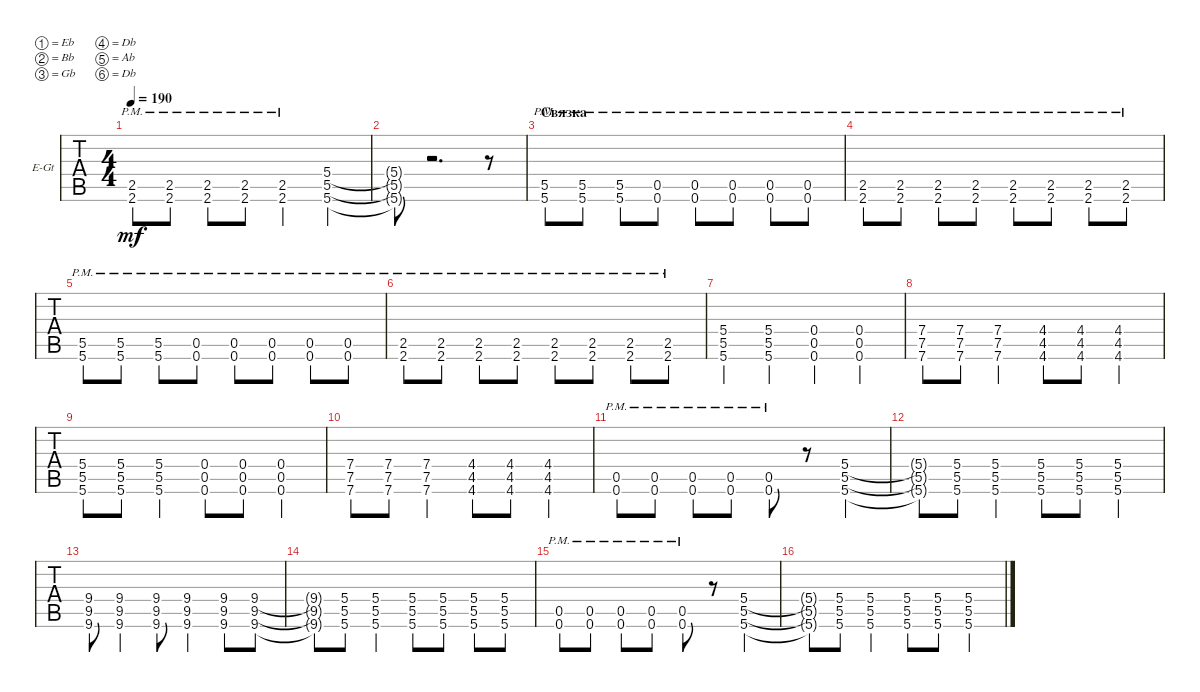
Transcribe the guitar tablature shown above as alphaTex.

\defaultSystemsLayout 4
\bracketExtendMode groupsimilarinstruments
\firstSystemTrackNameOrientation horizontal
\otherSystemsTrackNameOrientation horizontal
\track ("Electric Guitar" "E-Gt") {instrument distortionguitar}
\staff {tabs}
\tuning (Eb4 Bb3 Gb3 Db3 Ab2 Db2)
\ts (4 4)
\tempo 190
\clef g2
\ks c
(2.6{pm} 2.5{pm}).8{dy mf} (2.6{pm} 2.5{pm}).8 (2.6{pm} 2.5{pm}).8 (2.6{pm} 2.5{pm}).8 (2.6{pm} 2.5{pm}).4 (5.6 5.5 5.4).4 |
(5.6{t} 5.5{t} 5.4{t}).8 r.2{d} r.8 |
\section ("" "Связка")
(5.6{pm} 5.5{pm}).8 (5.6{pm} 5.5{pm}).8 (5.6{pm} 5.5{pm}).8 (0.6{pm} 0.5{pm}).8 (0.6{pm} 0.5{pm}).8 (0.6{pm} 0.5{pm}).8 (0.6{pm} 0.5{pm}).8 (0.6{pm} 0.5{pm}).8 |
(2.5{pm} 2.6{pm}).8 (2.6{pm} 2.5{pm}).8 (2.6{pm} 2.5{pm}).8 (2.6{pm} 2.5{pm}).8 (2.6{pm} 2.5{pm}).8 (2.6{pm} 2.5{pm}).8 (2.6{pm} 2.5{pm}).8 (2.6{pm} 2.5{pm}).8 |
(5.6{pm} 5.5{pm}).8 (5.6{pm} 5.5{pm}).8 (5.6{pm} 5.5{pm}).8 (0.6{pm} 0.5{pm}).8 (0.6{pm} 0.5{pm}).8 (0.6{pm} 0.5{pm}).8 (0.6{pm} 0.5{pm}).8 (0.6{pm} 0.5{pm}).8 |
(2.5{pm} 2.6{pm}).8 (2.6{pm} 2.5{pm}).8 (2.6{pm} 2.5{pm}).8 (2.6{pm} 2.5{pm}).8 (2.6{pm} 2.5{pm}).8 (2.6{pm} 2.5{pm}).8 (2.6{pm} 2.5{pm}).8 (2.6{pm} 2.5{pm}).8 |
(5.6 5.5 5.4).4 (5.6 5.4 5.5).4 (0.5 0.4 0.6).4 (0.5 0.4 0.6).4 |
(7.6 7.5 7.4).8 (7.4 7.5 7.6).8 (7.6 7.5 7.4).4 (4.6 4.5 4.4).8 (4.6 4.5 4.4).8 (4.6 4.5 4.4).4 |
(5.6 5.5 5.4).8 (5.6 5.5 5.4).8 (5.6 5.4 5.5).4 (0.5 0.4 0.6).8 (0.5 0.4 0.6).8 (0.5 0.4 0.6).4 |
(7.6 7.5 7.4).8 (7.4 7.5 7.6).8 (7.6 7.5 7.4).4 (4.6 4.5 4.4).8 (4.6 4.5 4.4).8 (4.6 4.5 4.4).4 |
(0.5{pm} 0.6{pm}).8 (0.5{pm} 0.6{pm}).8 (0.5{pm} 0.6{pm}).8 (0.5{pm} 0.6{pm}).8 (0.5{pm} 0.6{pm}).8 r.8 (5.4 5.5 5.6).4 |
(5.6{t} 5.5{t} 5.4{t}).8 (5.6 5.5 5.4).8 (5.6 5.5 5.4).4 (5.6 5.5 5.4).8 (5.6 5.5 5.4).8 (5.6 5.5 5.4).4 |
(9.6 9.5 9.4).8 (9.4 9.5 9.6).4 (9.6 9.5 9.4).8 (9.4 9.5 9.6).4 (9.6 9.5 9.4).8 (9.4 9.5 9.6).8 |
(9.4{t} 9.5{t} 9.6{t}).8 (5.6 5.5 5.4).8 (5.4 5.5 5.6).4 (5.6 5.5 5.4).8 (5.6 5.5 5.4).8 (5.6 5.5 5.4).8 (5.6 5.5 5.4).8 |
(0.5{pm} 0.6{pm}).8 (0.5{pm} 0.6{pm}).8 (0.5{pm} 0.6{pm}).8 (0.5{pm} 0.6{pm}).8 (0.5{pm} 0.6{pm}).8 r.8 (5.4 5.5 5.6).4 |
(5.6{t} 5.5{t} 5.4{t}).8 (5.6 5.5 5.4).8 (5.6 5.5 5.4).4 (5.6 5.5 5.4).8 (5.6 5.5 5.4).8 (5.6 5.5 5.4).4
